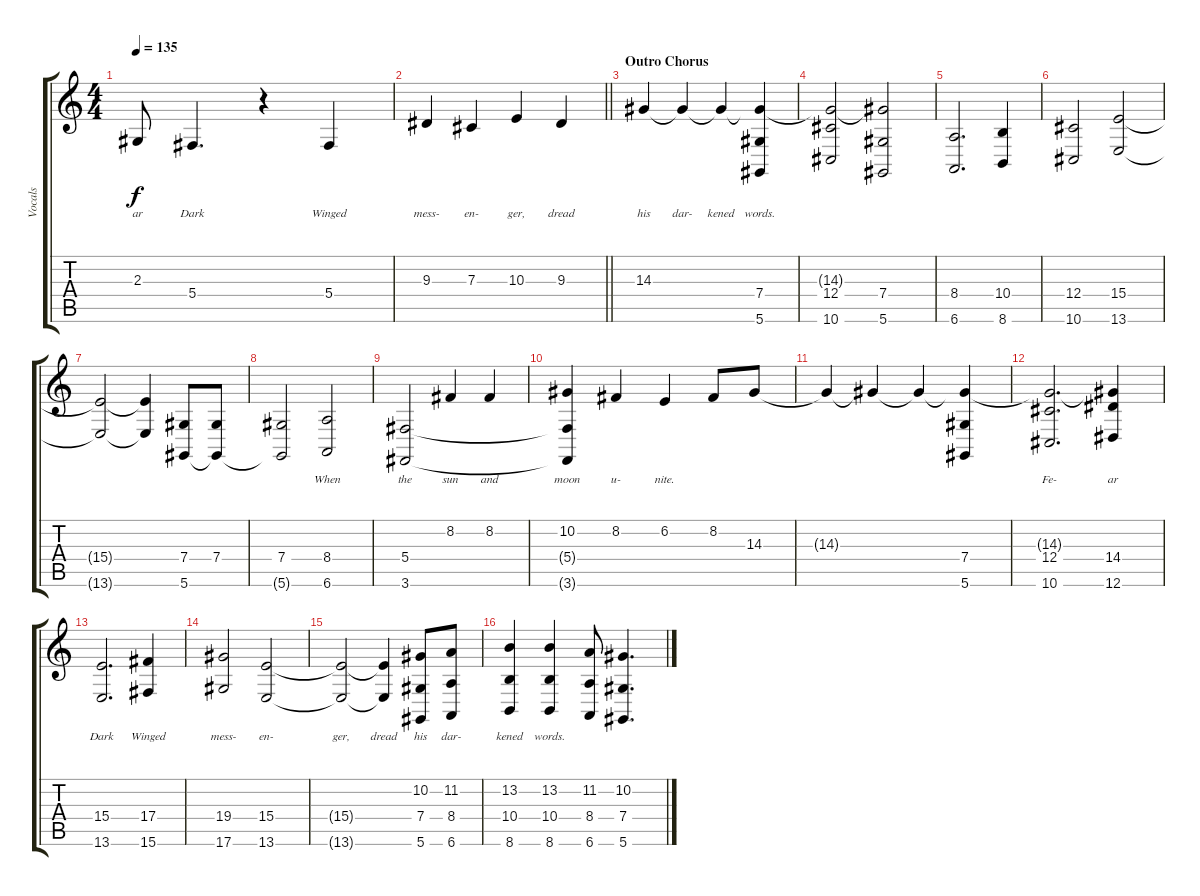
\track ("Vocals" "Vocals") {instrument lead6voice}
\staff {score tabs}
\tuning (Eb4 Bb3 Gb3 Db3 Ab2 Eb2) {hide}
\ts (4 4)
\tempo 135
\clef g2
\ks c
2.3.8{lyrics (0 "ar") lyrics (1 "") lyrics (2 "") lyrics (3 "") lyrics (4 "") dy f} 5.4.4{d lyrics (0 "Dark") lyrics (1 "") lyrics (2 "") lyrics (3 "") lyrics (4 "")} r.4 5.4.4{lyrics (0 "Winged") lyrics (1 "") lyrics (2 "") lyrics (3 "") lyrics (4 "")} |
\barLineRight lightlight
9.3.4{lyrics (0 "mess-") lyrics (1 "") lyrics (2 "") lyrics (3 "") lyrics (4 "")} 7.3.4{lyrics (0 "en-") lyrics (1 "") lyrics (2 "") lyrics (3 "") lyrics (4 "")} 10.3.4{lyrics (0 "ger,") lyrics (1 "") lyrics (2 "") lyrics (3 "") lyrics (4 "")} 9.3.4{lyrics (0 "dread") lyrics (1 "") lyrics (2 "") lyrics (3 "") lyrics (4 "")} |
\section ("" "Outro Chorus")
14.3.4{lyrics (0 "his") lyrics (1 "") lyrics (2 "") lyrics (3 "") lyrics (4 "")} 14.3{t}.4{lyrics (0 "dar-") lyrics (1 "") lyrics (2 "") lyrics (3 "") lyrics (4 "")} 14.3{t}.4{lyrics (0 "kened") lyrics (1 "") lyrics (2 "") lyrics (3 "") lyrics (4 "")} (14.3{t} 7.4 5.6).4{lyrics (0 "words.") lyrics (1 "") lyrics (2 "") lyrics (3 "") lyrics (4 "")} |
(14.3{t} 12.4 10.6).2{lyrics (0 "") lyrics (1 "") lyrics (2 "") lyrics (3 "") lyrics (4 "")} (14.3{t} 7.4 5.6).2{lyrics (0 "") lyrics (1 "") lyrics (2 "") lyrics (3 "") lyrics (4 "")} |
(8.4 6.6).2{d lyrics (0 "") lyrics (1 "") lyrics (2 "") lyrics (3 "") lyrics (4 "")} (10.4 8.6).4{lyrics (0 "") lyrics (1 "") lyrics (2 "") lyrics (3 "") lyrics (4 "")} |
(12.4 10.6).2{lyrics (0 "") lyrics (1 "") lyrics (2 "") lyrics (3 "") lyrics (4 "")} (15.4 13.6).2{lyrics (0 "") lyrics (1 "") lyrics (2 "") lyrics (3 "") lyrics (4 "")} |
(15.4{t} 13.6{t}).2{lyrics (0 "") lyrics (1 "") lyrics (2 "") lyrics (3 "") lyrics (4 "")} (15.4{t} 13.6{t}).4{lyrics (0 "") lyrics (1 "") lyrics (2 "") lyrics (3 "") lyrics (4 "")} (7.4 5.6).8{lyrics (0 "") lyrics (1 "") lyrics (2 "") lyrics (3 "") lyrics (4 "")} (7.4 5.6{t}).8{lyrics (0 "") lyrics (1 "") lyrics (2 "") lyrics (3 "") lyrics (4 "")} |
(7.4 5.6{t}).2{lyrics (0 "") lyrics (1 "") lyrics (2 "") lyrics (3 "") lyrics (4 "")} (8.4 6.6).2{lyrics (0 "When") lyrics (1 "") lyrics (2 "") lyrics (3 "") lyrics (4 "")} |
(5.4 3.6).2{lyrics (0 "the") lyrics (1 "") lyrics (2 "") lyrics (3 "") lyrics (4 "")} 8.2.4{lyrics (0 "sun") lyrics (1 "") lyrics (2 "") lyrics (3 "") lyrics (4 "")} 8.2.4{lyrics (0 "and") lyrics (1 "") lyrics (2 "") lyrics (3 "") lyrics (4 "")} |
(10.2 5.4{t} 3.6{t}).4{lyrics (0 "moon") lyrics (1 "") lyrics (2 "") lyrics (3 "") lyrics (4 "")} 8.2.4{lyrics (0 "u-") lyrics (1 "") lyrics (2 "") lyrics (3 "") lyrics (4 "")} 6.2.4{lyrics (0 "nite.") lyrics (1 "") lyrics (2 "") lyrics (3 "") lyrics (4 "")} 8.2.8{lyrics (0 "") lyrics (1 "") lyrics (2 "") lyrics (3 "") lyrics (4 "")} 14.3.8{lyrics (0 "") lyrics (1 "") lyrics (2 "") lyrics (3 "") lyrics (4 "")} |
14.3{t}.4{lyrics (0 "") lyrics (1 "") lyrics (2 "") lyrics (3 "") lyrics (4 "")} 14.3{t}.4{lyrics (0 "") lyrics (1 "") lyrics (2 "") lyrics (3 "") lyrics (4 "")} 14.3{t}.4{lyrics (0 "") lyrics (1 "") lyrics (2 "") lyrics (3 "") lyrics (4 "")} (14.3{t} 7.4 5.6).4{lyrics (0 "") lyrics (1 "") lyrics (2 "") lyrics (3 "") lyrics (4 "")} |
(14.3{t} 12.4 10.6).2{d lyrics (0 "Fe-") lyrics (1 "") lyrics (2 "") lyrics (3 "") lyrics (4 "")} (14.3{t} 14.4 12.6).4{lyrics (0 "ar") lyrics (1 "") lyrics (2 "") lyrics (3 "") lyrics (4 "")} |
(15.4 13.6).2{d lyrics (0 "Dark") lyrics (1 "") lyrics (2 "") lyrics (3 "") lyrics (4 "")} (17.4 15.6).4{lyrics (0 "Winged") lyrics (1 "") lyrics (2 "") lyrics (3 "") lyrics (4 "")} |
(19.4 17.6).2{lyrics (0 "mess-") lyrics (1 "") lyrics (2 "") lyrics (3 "") lyrics (4 "")} (15.4 13.6).2{lyrics (0 "en-") lyrics (1 "") lyrics (2 "") lyrics (3 "") lyrics (4 "")} |
(15.4{t} 13.6{t}).2{lyrics (0 "ger,") lyrics (1 "") lyrics (2 "") lyrics (3 "") lyrics (4 "")} (15.4{t} 13.6{t}).4{lyrics (0 "dread") lyrics (1 "") lyrics (2 "") lyrics (3 "") lyrics (4 "")} (10.2 7.4 5.6).8{lyrics (0 "his") lyrics (1 "") lyrics (2 "") lyrics (3 "") lyrics (4 "")} (11.2 8.4 6.6).8{lyrics (0 "dar-") lyrics (1 "") lyrics (2 "") lyrics (3 "") lyrics (4 "")} |
(13.2 10.4 8.6).4{lyrics (0 "kened") lyrics (1 "") lyrics (2 "") lyrics (3 "") lyrics (4 "")} (13.2 10.4 8.6).4{lyrics (0 "words.") lyrics (1 "") lyrics (2 "") lyrics (3 "") lyrics (4 "")} (11.2 8.4 6.6).8 (10.2 7.4 5.6).4{d}
